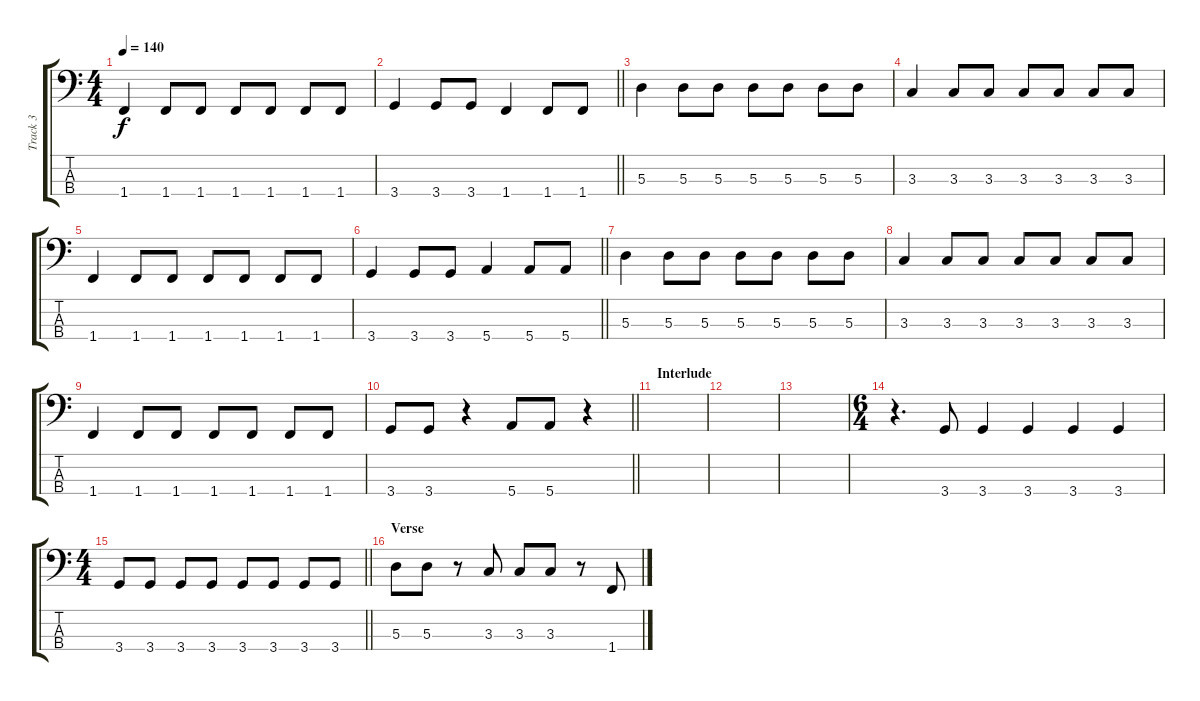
\track ("Track 3" "Track 3") {instrument electricbassfinger}
\staff {score tabs}
\tuning (G2 D2 A1 E1) {hide}
\ts (4 4)
\tempo 140
\clef f4
\ks c
1.4.4{dy f} 1.4.8 1.4.8 1.4.8 1.4.8 1.4.8 1.4.8 |
\barLineRight lightlight
3.4.4 3.4.8 3.4.8 1.4.4 1.4.8 1.4.8 |
5.3.4 5.3.8 5.3.8 5.3.8 5.3.8 5.3.8 5.3.8 |
3.3.4 3.3.8 3.3.8 3.3.8 3.3.8 3.3.8 3.3.8 |
1.4.4 1.4.8 1.4.8 1.4.8 1.4.8 1.4.8 1.4.8 |
\barLineRight lightlight
3.4.4 3.4.8 3.4.8 5.4.4 5.4.8 5.4.8 |
5.3.4 5.3.8 5.3.8 5.3.8 5.3.8 5.3.8 5.3.8 |
3.3.4 3.3.8 3.3.8 3.3.8 3.3.8 3.3.8 3.3.8 |
1.4.4 1.4.8 1.4.8 1.4.8 1.4.8 1.4.8 1.4.8 |
\barLineRight lightlight
3.4.8 3.4.8 r.4 5.4.8 5.4.8 r.4 |
\section ("" "Interlude")
|
|
|
\ts (6 4)
r.4{d} 3.4.8 3.4.4 3.4.4 3.4.4 3.4.4 |
\ts (4 4)
\barLineRight lightlight
3.4.8 3.4.8 3.4.8 3.4.8 3.4.8 3.4.8 3.4.8 3.4.8 |
\section ("" "Verse")
5.3.8 5.3.8 r.8 3.3.8 3.3.8 3.3.8 r.8 1.4.8
